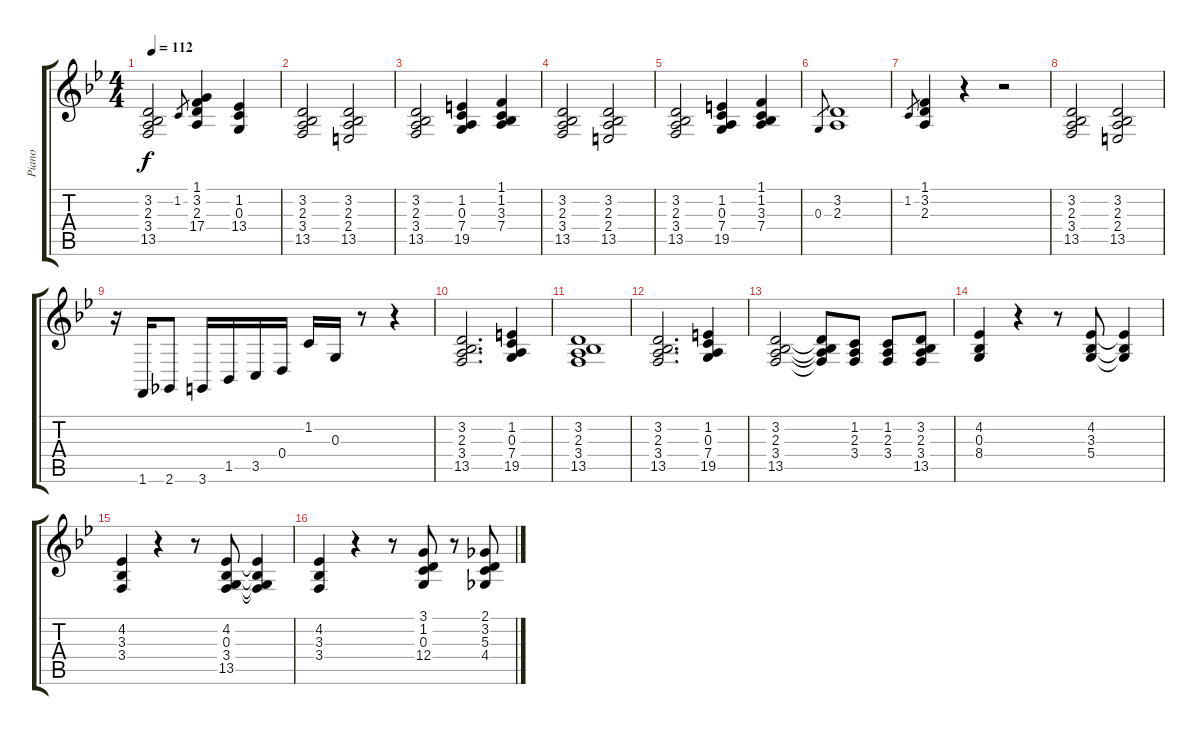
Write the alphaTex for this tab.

\track ("Piano" "Piano") {instrument brightacousticpiano}
\staff {score tabs}
\tuning (E4 B3 G3 D3 A2 E2) {hide}
\ts (4 4)
\tempo 112
\clef g2
\ks bb
(3.2 2.3 3.4 13.5).2{dy f} 1.2.8{gr} (1.1 3.2 2.3 17.4).4 (1.2 0.3 13.4).4 |
(3.2 2.3 3.4 13.5).2 (3.2 2.3 2.4 13.5).2 |
(3.2 2.3 3.4 13.5).2 (1.2 0.3 7.4 19.5).4 (1.1 1.2 3.3 7.4).4 |
(3.2 2.3 3.4 13.5).2 (3.2 2.3 2.4 13.5).2 |
(3.2 2.3 3.4 13.5).2 (1.2 0.3 7.4 19.5).4 (1.1 1.2 3.3 7.4).4 |
0.3.8{gr} (3.2 2.3).1 |
1.2.8{gr} (1.1 3.2 2.3).4 r.4 r.2 |
(3.2 2.3 3.4 13.5).2 (3.2 2.3 2.4 13.5).2 |
r.16 1.6.16 2.6.8 3.6.16 1.5.16 3.5.16 0.4.16 1.2.16 0.3.16 r.8 r.4 |
(3.2 2.3 3.4 13.5).2{d} (1.2 0.3 7.4 19.5).4 |
(3.2 2.3 3.4 13.5).1 |
(3.2 2.3 3.4 13.5).2{d} (1.2 0.3 7.4 19.5).4 |
(3.2 2.3 3.4 13.5).2 (3.2{t} 2.3{t} 3.4{t} 13.5{t}).8 (1.2 2.3 3.4).8 (1.2 2.3 3.4).8 (3.2 2.3 3.4 13.5).8 |
(4.2 0.3 8.4).4 r.4 r.8 (4.2 3.3 5.4).8 (4.2{t} 3.3{t} 5.4{t}).4 |
(4.2 3.3 3.4).4 r.4 r.8 (4.2 0.3 3.4 13.5).8 (4.2{t} 0.3{t} 3.4{t} 13.5{t}).4 |
(4.2 3.3 3.4).4 r.4 r.8 (3.1 1.2 0.3 12.4).8 r.8 (2.1 3.2 5.3 4.4).8
